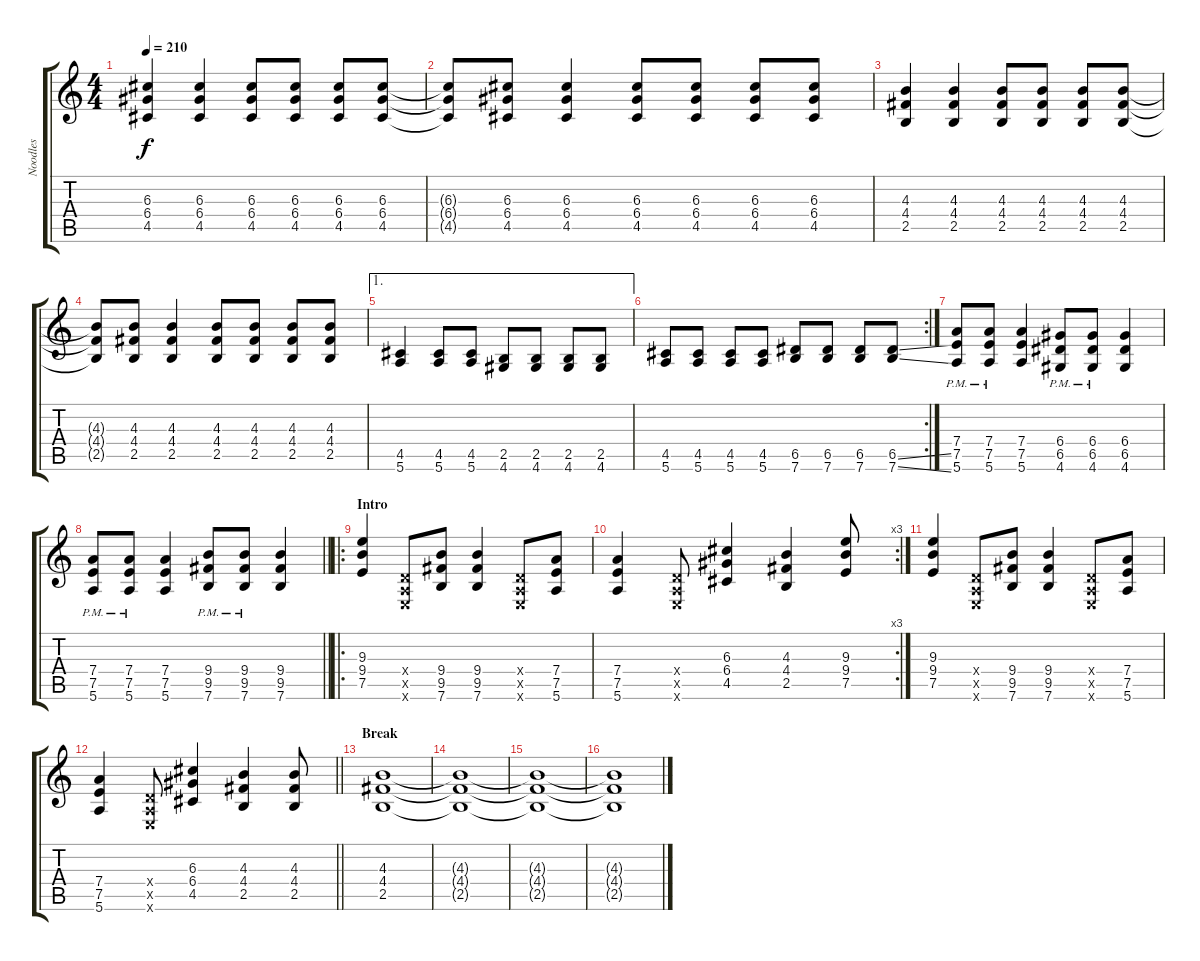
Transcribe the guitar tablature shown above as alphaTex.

\track ("Noodles" "Noodles") {instrument overdrivenguitar}
\staff {score tabs}
\tuning (E4 B3 G3 D3 A2 E2) {hide}
\ts (4 4)
\tempo 210
\clef g2
\ks c
(6.3 6.4 4.5).4{dy f} (6.3 6.4 4.5).4 (6.3 6.4 4.5).8 (6.3 6.4 4.5).8 (6.3 6.4 4.5).8 (6.3 6.4 4.5).8 |
(6.3{t} 6.4{t} 4.5{t}).8 (6.3 6.4 4.5).8 (6.3 6.4 4.5).4 (6.3 6.4 4.5).8 (6.3 6.4 4.5).8 (6.3 6.4 4.5).8 (6.3 6.4 4.5).8 |
(4.3 4.4 2.5).4 (4.3 4.4 2.5).4 (4.3 4.4 2.5).8 (4.3 4.4 2.5).8 (4.3 4.4 2.5).8 (4.3 4.4 2.5).8 |
(4.3{t} 4.4{t} 2.5{t}).8 (4.3 4.4 2.5).8 (4.3 4.4 2.5).4 (4.3 4.4 2.5).8 (4.3 4.4 2.5).8 (4.3 4.4 2.5).8 (4.3 4.4 2.5).8 |
\ae 1
(4.5 5.6).4 (4.5 5.6).8 (4.5 5.6).8 (2.5 4.6).8 (2.5 4.6).8 (2.5 4.6).8 (2.5 4.6).8 |
\rc 2
(4.5 5.6).8 (4.5 5.6).8 (4.5 5.6).8 (4.5 5.6).8 (6.5 7.6).8 (6.5 7.6).8 (6.5 7.6).8 (6.5{ss} 7.6{ss}).8 |
(7.4{pm} 7.5{pm} 5.6{pm}).8 (7.4{pm} 7.5{pm} 5.6{pm}).8 (7.4 7.5 5.6).4 (6.4{pm} 6.5{pm} 4.6{pm}).8 (6.4{pm} 6.5{pm} 4.6{pm}).8 (6.4 6.5 4.6).4 |
\barLineRight lightlight
(7.4{pm} 7.5{pm} 5.6{pm}).8 (7.4{pm} 7.5{pm} 5.6{pm}).8 (7.4 7.5 5.6).4 (9.4{pm} 9.5{pm} 7.6{pm}).8 (9.4{pm} 9.5{pm} 7.6{pm}).8 (9.4 9.5 7.6).4 |
\ro
\section ("" "Intro")
(9.3 9.4 7.5).4 (0.4{x} 0.5{x} 0.6{x}).8 (9.4 9.5 7.6).8 (9.4 9.5 7.6).4 (0.4{x} 0.5{x} 0.6{x}).8 (7.4 7.5 5.6).8 |
\rc 3
(7.4 7.5 5.6).4 (0.4{x} 0.5{x} 0.6{x}).8 (6.3 6.4 4.5).4 (4.3 4.4 2.5).4 (9.3 9.4 7.5).8 |
(9.3 9.4 7.5).4 (0.4{x} 0.5{x} 0.6{x}).8 (9.4 9.5 7.6).8 (9.4 9.5 7.6).4 (0.4{x} 0.5{x} 0.6{x}).8 (7.4 7.5 5.6).8 |
\barLineRight lightlight
(7.4 7.5 5.6).4 (0.4{x} 0.5{x} 0.6{x}).8 (6.3 6.4 4.5).4 (4.3 4.4 2.5).4 (4.3 4.4 2.5).8 |
\section ("" "Break")
(4.3 4.4 2.5).1 |
(4.3{t} 4.4{t} 2.5{t}).1 |
(4.3{t} 4.4{t} 2.5{t}).1 |
(4.3{t} 4.4{t} 2.5{t}).1
